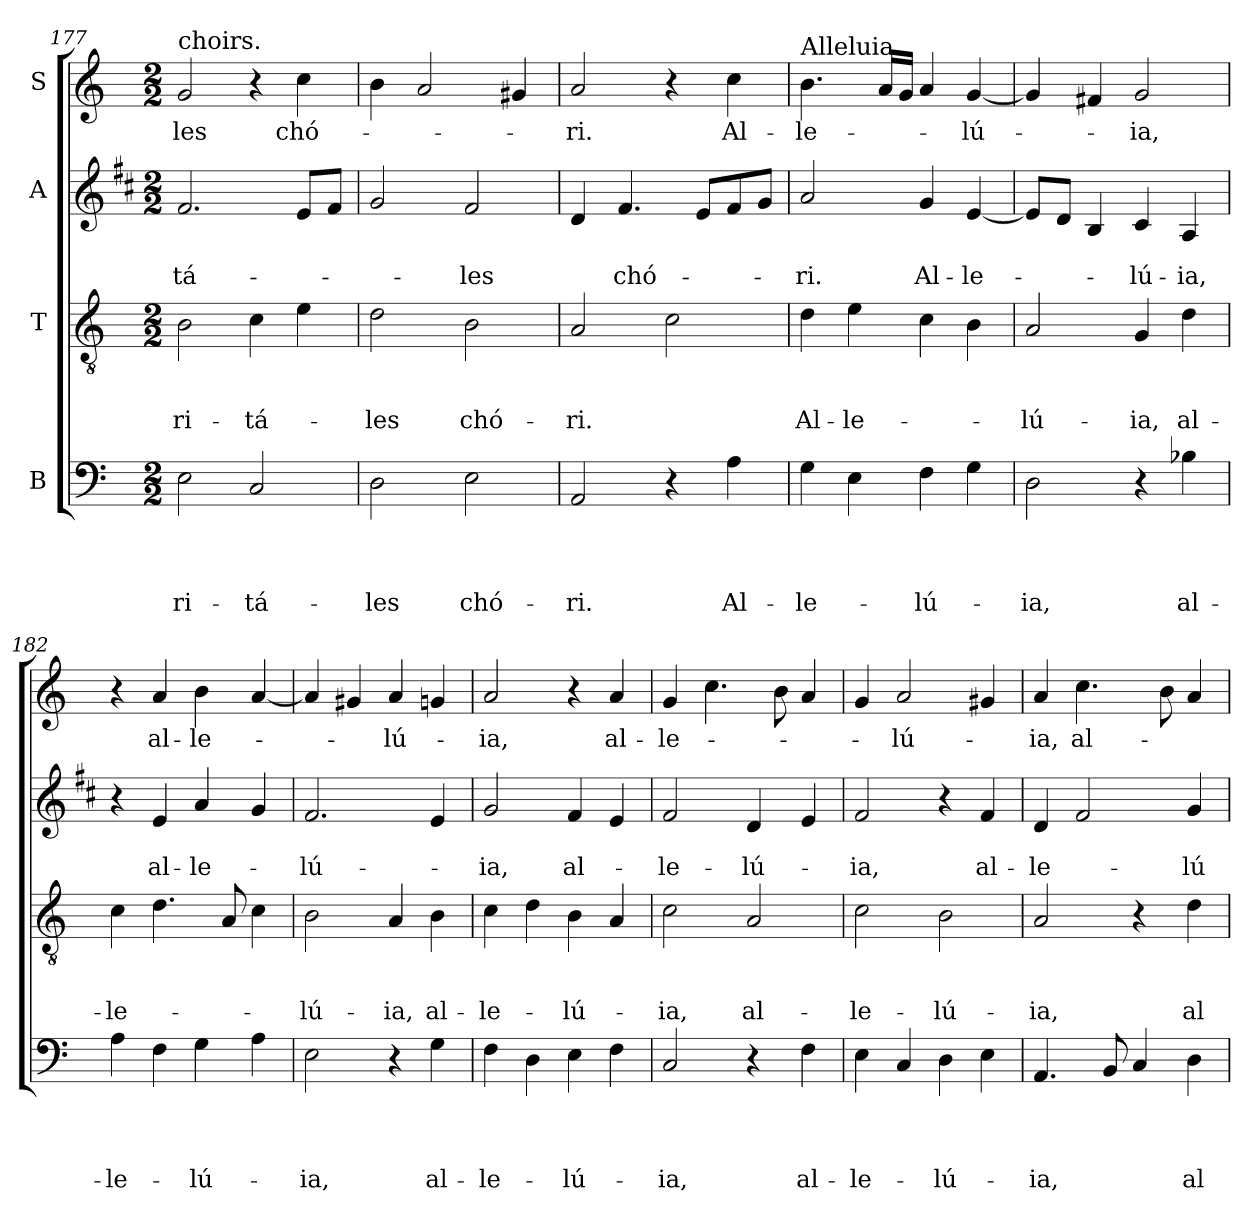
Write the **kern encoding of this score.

**kern	**text	**text	**text	**text	**kern	**text	**text	**text	**kern	**text	**text	**kern	**text
*part4	*part4	*part4	*part4	*part4	*part3	*part3	*part3	*part3	*part2	*part2	*part2	*part1	*part1
*staff4	*staff4	*staff4	*staff4	*staff4	*staff3	*staff3	*staff3	*staff3	*staff2	*staff2	*staff2	*staff1	*staff1
*I"B	*	*	*	*	*I"T	*	*	*	*I"A	*	*	*I"S	*
*clefF4	*	*	*	*	*clefGv2	*	*	*	*clefG2	*	*	*clefG2	*
*	*	*	*	*	*	*	*	*	*ITrd1c2	*	*	*	*
*k[]	*	*	*	*	*k[]	*	*	*	*k[]	*	*	*k[]	*
*C:	*	*	*	*	*C:	*	*	*	*C:	*	*	*C:	*
*M2/2	*	*	*	*	*M2/2	*	*	*	*M2/2	*	*	*M2/2	*
=177	=177	=177	=177	=177	=177	=177	=177	=177	=177	=177	=177	=177	=177
!	!	!	!	!	!	!	!	!	!	!	!	!LO:TX:a:t=choirs.	!
!	!	!	!	!LO:LY:b	!	!	!	!LO:LY:b	!	!	!LO:LY:b	!	!LO:LY:b
2E\	.	.	.	-ri-	2B\	.	.	-ri-	2.e/	.	-tá-	2g/	-les
!	!	!	!	!LO:LY:b	!	!	!	!LO:LY:b	!	!	!	!	!
2C/	.	.	.	-tá-	4c\	.	.	-tá-	.	.	.	4r	.
!	!	!	!	!	!	!	!	!	!	!	!	!	!LO:LY:b
.	.	.	.	.	4e\	.	.	.	8d/L	.	.	4cc\	chó-
.	.	.	.	.	.	.	.	.	8e/J	.	.	.	.
=178	=178	=178	=178	=178	=178	=178	=178	=178	=178	=178	=178	=178	=178
!	!	!	!	!LO:LY:b	!	!	!	!LO:LY:b	!	!	!	!	!
2D\	.	.	.	-les	2d\	.	.	-les	2f/	.	.	4b\	.
.	.	.	.	.	.	.	.	.	.	.	.	2a/	.
!	!	!	!	!LO:LY:b	!	!	!	!LO:LY:b	!	!	!LO:LY:b	!	!
2E\	.	.	.	chó-	2B\	.	.	chó-	2e/	.	-les	.	.
.	.	.	.	.	.	.	.	.	.	.	.	4g#/	.
=179	=179	=179	=179	=179	=179	=179	=179	=179	=179	=179	=179	=179	=179
!	!	!	!	!LO:LY:b	!	!	!	!LO:LY:b	!	!	!	!	!LO:LY:b
2AA/	.	.	.	-ri.	2A/	.	.	-ri.	4c/	.	.	2a/	-ri.
!	!	!	!	!	!	!	!	!	!	!	!LO:LY:b	!	!
.	.	.	.	.	.	.	.	.	4.e/	.	chó-	.	.
4r	.	.	.	.	2c\	.	.	.	.	.	.	4r	.
.	.	.	.	.	.	.	.	.	8d/L	.	.	.	.
!	!	!	!	!LO:LY:b	!	!	!	!	!	!	!	!	!LO:LY:b
4A\	.	.	.	Al-	.	.	.	.	8e/	.	.	4cc\	Al-
.	.	.	.	.	.	.	.	.	8f/J	.	.	.	.
=180	=180	=180	=180	=180	=180	=180	=180	=180	=180	=180	=180	=180	=180
!	!	!	!	!	!	!	!	!	!	!	!	!LO:TX:a:t=Alleluia.	!
!	!	!	!	!LO:LY:b	!	!	!	!LO:LY:b	!	!	!LO:LY:b	!	!LO:LY:b
4G\	.	.	.	-le-	4d\	.	.	Al-	2g/	.	-ri.	4.b\	-le-
!	!	!	!	!	!	!	!	!LO:LY:b	!	!	!	!	!
4E\	.	.	.	.	4e\	.	.	-le-	.	.	.	.	.
.	.	.	.	.	.	.	.	.	.	.	.	16a/LL	.
.	.	.	.	.	.	.	.	.	.	.	.	16g/JJ	.
!	!	!	!	!LO:LY:b	!	!	!	!	!	!	!LO:LY:b	!	!
4F\	.	.	.	-lú-	4c\	.	.	.	4f/	.	Al-	4a/	.
!	!	!	!	!	!	!	!	!	!	!	!LO:LY:b	!	!LO:LY:b
4G\	.	.	.	.	4B\	.	.	.	[4d/	.	-le-	[4g/	-lú-
=181	=181	=181	=181	=181	=181	=181	=181	=181	=181	=181	=181	=181	=181
!	!	!	!	!LO:LY:b	!	!	!	!LO:LY:b	!	!	!	!	!
2D\	.	.	.	-ia,	2A/	.	.	-lú-	8d/L]	.	.	4g/]	.
.	.	.	.	.	.	.	.	.	8c/J	.	.	.	.
.	.	.	.	.	.	.	.	.	4A/	.	.	4f#/	.
!	!	!	!	!	!	!	!	!LO:LY:b	!	!	!LO:LY:b	!	!LO:LY:b
4r	.	.	.	.	4G/	.	.	-ia,	4B/	.	-lú-	2g/	-ia,
!	!	!	!	!LO:LY:b	!	!	!	!LO:LY:b	!	!	!LO:LY:b	!	!
4B-X\	.	.	.	al-	4d\	.	.	al-	4G/	.	-ia,	.	.
!!LO:LB:g=z
=182	=182	=182	=182	=182	=182	=182	=182	=182	=182	=182	=182	=182	=182
!	!	!	!	!LO:LY:b	!	!	!	!LO:LY:b	!	!	!	!	!
4A\	.	.	.	-le-	4c\	.	.	-le-	4r	.	.	4r	.
!	!	!	!	!	!	!	!	!	!	!	!LO:LY:b	!	!LO:LY:b
4F\	.	.	.	.	4.d\	.	.	.	4d/	.	al-	4a/	al-
!	!	!	!	!LO:LY:b	!	!	!	!	!	!	!LO:LY:b	!	!LO:LY:b
4G\	.	.	.	-lú-	.	.	.	.	4g/	.	-le-	4b\	-le-
.	.	.	.	.	8A/	.	.	.	.	.	.	.	.
4A\	.	.	.	.	4c\	.	.	.	4f/	.	.	[4a/	.
=183	=183	=183	=183	=183	=183	=183	=183	=183	=183	=183	=183	=183	=183
!	!	!	!	!LO:LY:b	!	!	!	!LO:LY:b	!	!	!LO:LY:b	!	!
2E\	.	.	.	-ia,	2B\	.	.	-lú-	2.e/	.	-lú-	4a/]	.
.	.	.	.	.	.	.	.	.	.	.	.	4g#/	.
!	!	!	!	!	!	!	!	!LO:LY:b	!	!	!	!	!LO:LY:b
4r	.	.	.	.	4A/	.	.	-ia,	.	.	.	4a/	-lú-
!	!	!	!	!LO:LY:b	!	!	!	!LO:LY:b	!	!	!	!	!
4G\	.	.	.	al-	4B\	.	.	al-	4d/	.	.	4g/	.
=184	=184	=184	=184	=184	=184	=184	=184	=184	=184	=184	=184	=184	=184
!	!	!	!	!LO:LY:b	!	!	!	!LO:LY:b	!	!	!LO:LY:b	!	!LO:LY:b
4F\	.	.	.	-le-	4c\	.	.	-le-	2f/	.	-ia,	2a/	-ia,
4D\	.	.	.	.	4d\	.	.	.	.	.	.	.	.
!	!	!	!	!LO:LY:b	!	!	!	!LO:LY:b	!	!	!LO:LY:b	!	!
4E\	.	.	.	-lú-	4B\	.	.	-lú-	4e/	.	al-	4r	.
!	!	!	!	!	!	!	!	!	!	!	!	!	!LO:LY:b
4F\	.	.	.	.	4A/	.	.	.	4d/	.	.	4a/	al-
=185	=185	=185	=185	=185	=185	=185	=185	=185	=185	=185	=185	=185	=185
!	!	!	!	!LO:LY:b	!	!	!	!LO:LY:b	!	!	!LO:LY:b	!	!LO:LY:b
2C/	.	.	.	-ia,	2c\	.	.	-ia,	2e/	.	-le-	4g/	-le-
.	.	.	.	.	.	.	.	.	.	.	.	4.cc\	.
!	!	!	!	!	!	!	!	!LO:LY:b	!	!	!LO:LY:b	!	!
4r	.	.	.	.	2A/	.	.	al-	4c/	.	-lú-	.	.
.	.	.	.	.	.	.	.	.	.	.	.	8b\	.
!	!	!	!	!LO:LY:b	!	!	!	!	!	!	!	!	!
4F\	.	.	.	al-	.	.	.	.	4d/	.	.	4a/	.
=186	=186	=186	=186	=186	=186	=186	=186	=186	=186	=186	=186	=186	=186
!	!	!	!	!LO:LY:b	!	!	!	!LO:LY:b	!	!	!LO:LY:b	!	!
4E\	.	.	.	-le-	2c\	.	.	-le-	2e/	.	-ia,	4g/	.
!	!	!	!	!	!	!	!	!	!	!	!	!	!LO:LY:b
4C/	.	.	.	.	.	.	.	.	.	.	.	2a/	-lú-
!	!	!	!	!LO:LY:b	!	!	!	!LO:LY:b	!	!	!	!	!
4D\	.	.	.	-lú-	2B\	.	.	-lú-	4r	.	.	.	.
!	!	!	!	!	!	!	!	!	!	!	!LO:LY:b	!	!
4E\	.	.	.	.	.	.	.	.	4e/	.	al-	4g#/	.
=187	=187	=187	=187	=187	=187	=187	=187	=187	=187	=187	=187	=187	=187
!	!	!	!	!LO:LY:b	!	!	!	!LO:LY:b	!	!	!LO:LY:b	!	!LO:LY:b
4.AA/	.	.	.	-ia,	2A/	.	.	-ia,	4c/	.	-le-	4a/	-ia,
!	!	!	!	!	!	!	!	!	!	!	!	!	!LO:LY:b
.	.	.	.	.	.	.	.	.	2e/	.	.	4.cc\	al-
8BB/	.	.	.	.	.	.	.	.	.	.	.	.	.
4C/	.	.	.	.	4r	.	.	.	.	.	.	.	.
.	.	.	.	.	.	.	.	.	.	.	.	8b\	.
!	!	!	!	!LO:LY:b	!	!	!	!LO:LY:b	!	!	!LO:LY:b	!	!
4D\	.	.	.	al-	4d\	.	.	al-	4f/	.	-lú-	4a/	.
=	=	=	=	=	=	=	=	=	=	=	=	=	=
*-	*-	*-	*-	*-	*-	*-	*-	*-	*-	*-	*-	*-	*-
